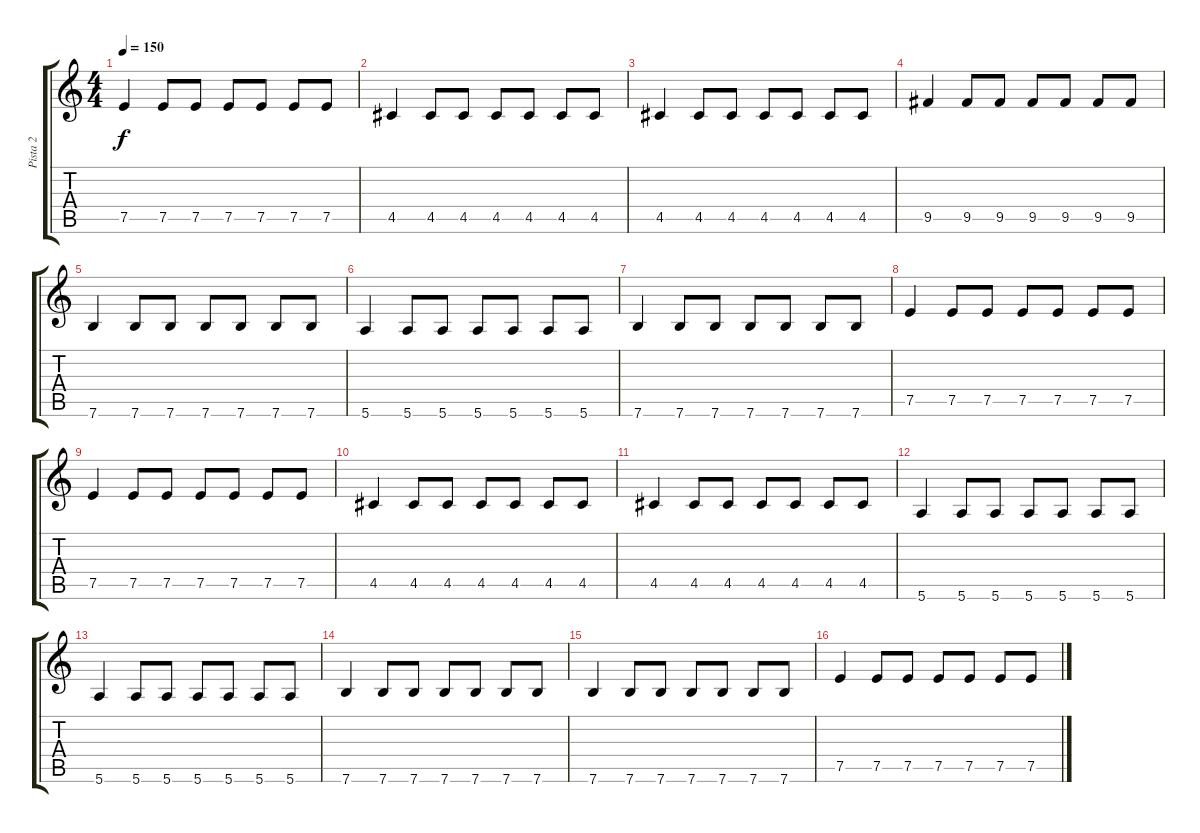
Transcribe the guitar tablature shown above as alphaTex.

\track ("Pista 2" "Pista 2") {instrument electricbassfinger}
\staff {score tabs}
\tuning (E4 B3 G3 D3 A2 E2) {hide}
\ts (4 4)
\tempo 150
\clef g2
\ks c
7.5.4{dy f} 7.5.8 7.5.8 7.5.8 7.5.8 7.5.8 7.5.8 |
4.5.4 4.5.8 4.5.8 4.5.8 4.5.8 4.5.8 4.5.8 |
4.5.4 4.5.8 4.5.8 4.5.8 4.5.8 4.5.8 4.5.8 |
9.5.4 9.5.8 9.5.8 9.5.8 9.5.8 9.5.8 9.5.8 |
7.6.4 7.6.8 7.6.8 7.6.8 7.6.8 7.6.8 7.6.8 |
5.6.4 5.6.8 5.6.8 5.6.8 5.6.8 5.6.8 5.6.8 |
7.6.4 7.6.8 7.6.8 7.6.8 7.6.8 7.6.8 7.6.8 |
7.5.4 7.5.8 7.5.8 7.5.8 7.5.8 7.5.8 7.5.8 |
7.5.4 7.5.8 7.5.8 7.5.8 7.5.8 7.5.8 7.5.8 |
4.5.4 4.5.8 4.5.8 4.5.8 4.5.8 4.5.8 4.5.8 |
4.5.4 4.5.8 4.5.8 4.5.8 4.5.8 4.5.8 4.5.8 |
5.6.4 5.6.8 5.6.8 5.6.8 5.6.8 5.6.8 5.6.8 |
5.6.4 5.6.8 5.6.8 5.6.8 5.6.8 5.6.8 5.6.8 |
7.6.4 7.6.8 7.6.8 7.6.8 7.6.8 7.6.8 7.6.8 |
7.6.4 7.6.8 7.6.8 7.6.8 7.6.8 7.6.8 7.6.8 |
7.5.4 7.5.8 7.5.8 7.5.8 7.5.8 7.5.8 7.5.8
